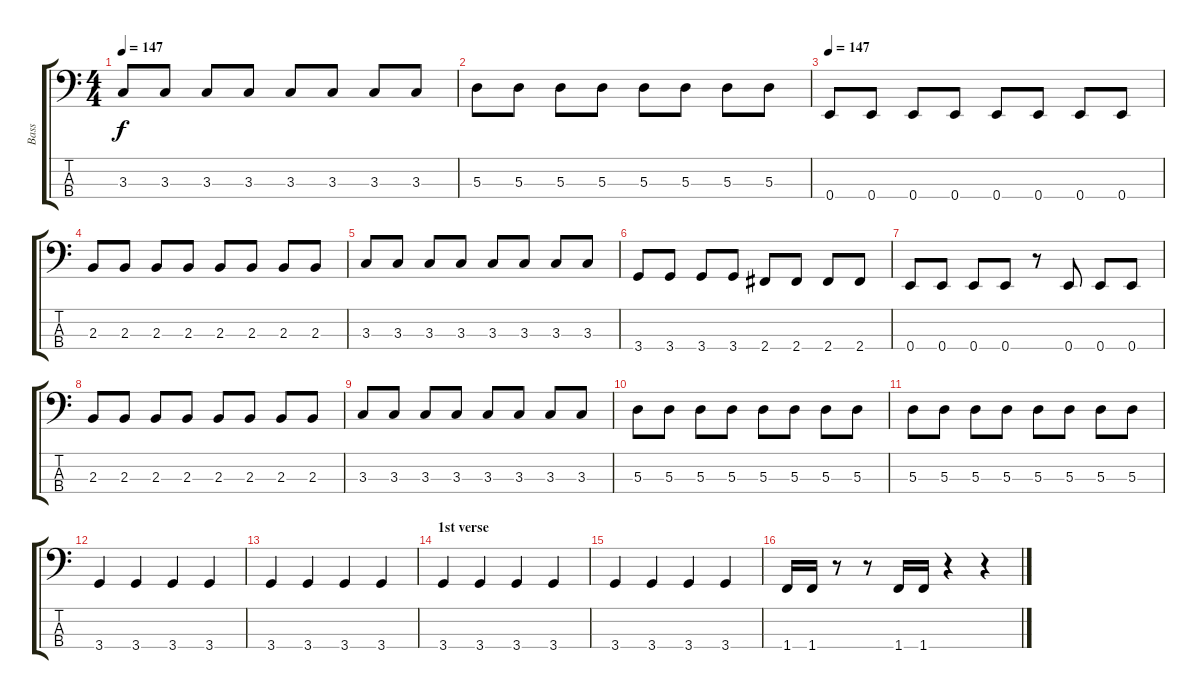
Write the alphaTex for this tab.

\track ("Bass" "Bass") {instrument electricbassfinger}
\staff {score tabs}
\tuning (G2 D2 A1 E1) {hide}
\ts (4 4)
\tempo 147
\clef f4
\ks c
3.3.8{dy f} 3.3.8 3.3.8 3.3.8 3.3.8 3.3.8 3.3.8 3.3.8 |
5.3.8 5.3.8 5.3.8 5.3.8 5.3.8 5.3.8 5.3.8 5.3.8 |
\tempo 147
0.4.8 0.4.8 0.4.8 0.4.8 0.4.8 0.4.8 0.4.8 0.4.8 |
2.3.8 2.3.8 2.3.8 2.3.8 2.3.8 2.3.8 2.3.8 2.3.8 |
3.3.8 3.3.8 3.3.8 3.3.8 3.3.8 3.3.8 3.3.8 3.3.8 |
3.4.8 3.4.8 3.4.8 3.4.8 2.4.8 2.4.8 2.4.8 2.4.8 |
0.4.8 0.4.8 0.4.8 0.4.8 r.8 0.4.8 0.4.8 0.4.8 |
2.3.8 2.3.8 2.3.8 2.3.8 2.3.8 2.3.8 2.3.8 2.3.8 |
3.3.8 3.3.8 3.3.8 3.3.8 3.3.8 3.3.8 3.3.8 3.3.8 |
5.3.8 5.3.8 5.3.8 5.3.8 5.3.8 5.3.8 5.3.8 5.3.8 |
5.3.8 5.3.8 5.3.8 5.3.8 5.3.8 5.3.8 5.3.8 5.3.8 |
3.4.4 3.4.4 3.4.4 3.4.4 |
3.4.4 3.4.4 3.4.4 3.4.4 |
\section ("" "1st verse")
3.4.4 3.4.4 3.4.4 3.4.4 |
3.4.4 3.4.4 3.4.4 3.4.4 |
1.4.16 1.4.16 r.8 r.8 1.4.16 1.4.16 r.4 r.4
